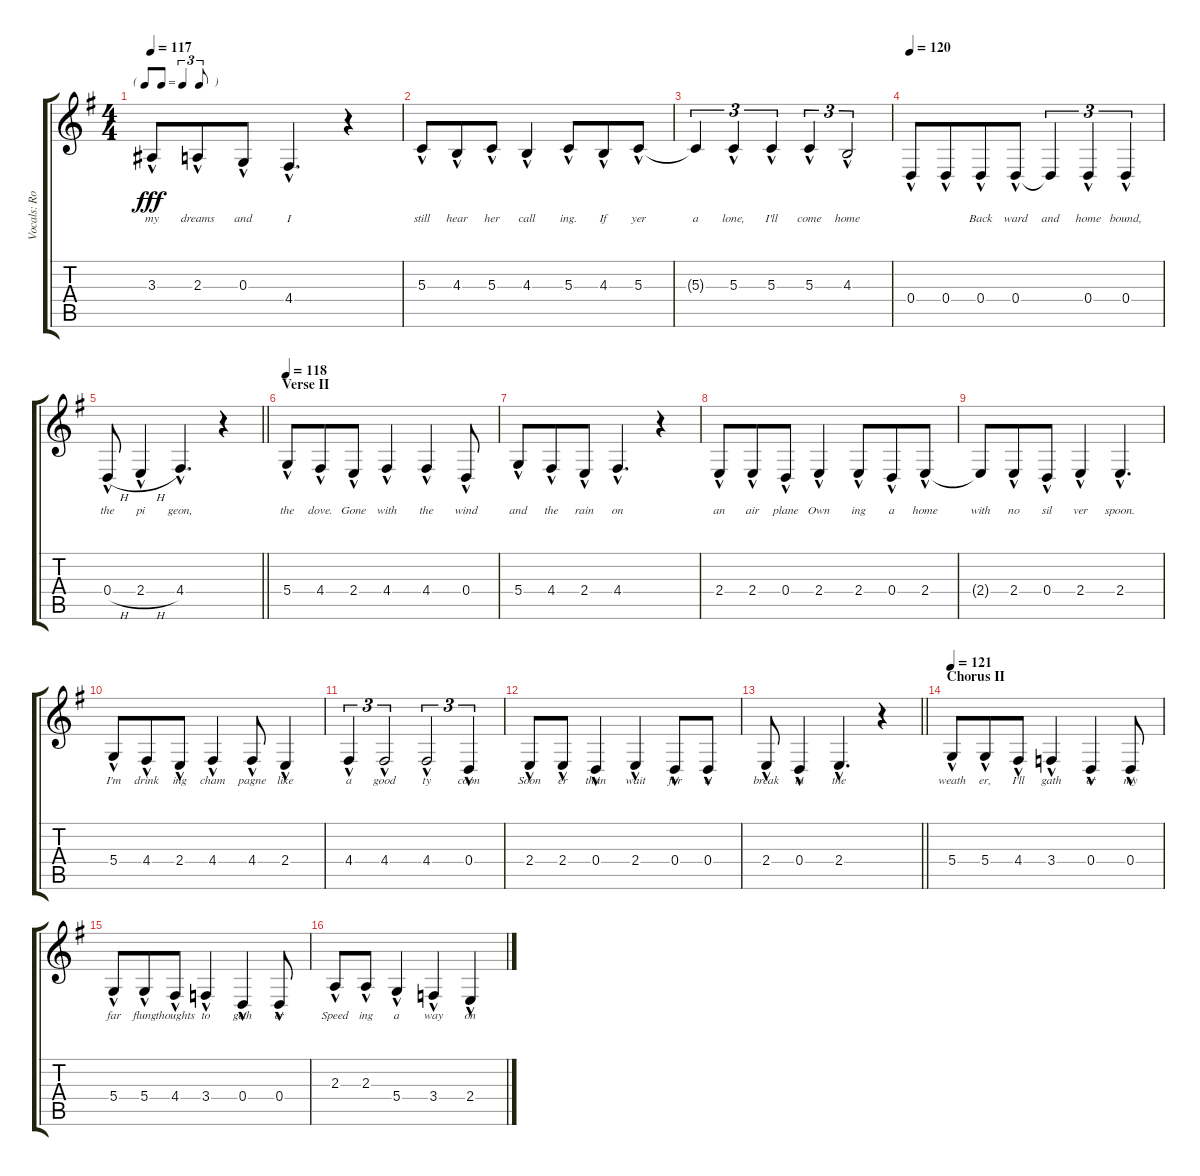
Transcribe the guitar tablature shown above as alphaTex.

\track ("Vocals: Roger" "Vocals: Ro") {instrument lead2sawtooth}
\staff {score tabs}
\tuning (E4 B3 G3 D3 A2 E2) {hide}
\ts (4 4)
\tf triplet8th
\tempo 117
\clef g2
\ks g
3.3{hac}.8{lyrics (0 "my") lyrics (1 "") lyrics (2 "") lyrics (3 "") lyrics (4 "") dy fff} 2.3{hac}.8{lyrics (0 "dreams") lyrics (1 "") lyrics (2 "") lyrics (3 "") lyrics (4 "") beam merge} 0.3{hac}.8{lyrics (0 "and") lyrics (1 "") lyrics (2 "") lyrics (3 "") lyrics (4 "")} 4.4{hac}.4{d lyrics (0 "I") lyrics (1 "") lyrics (2 "") lyrics (3 "") lyrics (4 "")} r.4 |
5.3{hac}.8{lyrics (0 "still") lyrics (1 "") lyrics (2 "") lyrics (3 "") lyrics (4 "")} 4.3{hac}.8{lyrics (0 "hear") lyrics (1 "") lyrics (2 "") lyrics (3 "") lyrics (4 "") beam merge} 5.3{hac}.8{lyrics (0 "her") lyrics (1 "") lyrics (2 "") lyrics (3 "") lyrics (4 "")} 4.3{hac}.4{lyrics (0 "call") lyrics (1 "") lyrics (2 "") lyrics (3 "") lyrics (4 "")} 5.3{hac}.8{lyrics (0 "ing.") lyrics (1 "") lyrics (2 "") lyrics (3 "") lyrics (4 "") beam merge} 4.3{hac}.8{lyrics (0 "If") lyrics (1 "") lyrics (2 "") lyrics (3 "") lyrics (4 "")} 5.3{hac}.8{lyrics (0 "yer") lyrics (1 "") lyrics (2 "") lyrics (3 "") lyrics (4 "")} |
5.3{t}.4{tu (3 2) lyrics (0 "a") lyrics (1 "") lyrics (2 "") lyrics (3 "") lyrics (4 "")} 5.3{hac}.4{tu (3 2) lyrics (0 "lone,") lyrics (1 "") lyrics (2 "") lyrics (3 "") lyrics (4 "")} 5.3{hac}.4{tu (3 2) lyrics (0 "I'll") lyrics (1 "") lyrics (2 "") lyrics (3 "") lyrics (4 "")} 5.3{hac}.4{tu (3 2) lyrics (0 "come") lyrics (1 "") lyrics (2 "") lyrics (3 "") lyrics (4 "")} 4.3{hac}.2{tu (3 2) lyrics (0 "home") lyrics (1 "") lyrics (2 "") lyrics (3 "") lyrics (4 "")} |
\tempo 120
0.4{hac}.8{lyrics (0 "") lyrics (1 "") lyrics (2 "") lyrics (3 "") lyrics (4 "")} 0.4{hac}.8{lyrics (0 "") lyrics (1 "") lyrics (2 "") lyrics (3 "") lyrics (4 "") beam merge} 0.4{hac}.8{lyrics (0 "Back") lyrics (1 "") lyrics (2 "") lyrics (3 "") lyrics (4 "")} 0.4{hac}.8{lyrics (0 "ward") lyrics (1 "") lyrics (2 "") lyrics (3 "") lyrics (4 "")} 0.4{t}.4{tu (3 2) lyrics (0 "and") lyrics (1 "") lyrics (2 "") lyrics (3 "") lyrics (4 "")} 0.4{hac}.4{tu (3 2) lyrics (0 "home") lyrics (1 "") lyrics (2 "") lyrics (3 "") lyrics (4 "")} 0.4{hac}.4{tu (3 2) lyrics (0 "bound,") lyrics (1 "") lyrics (2 "") lyrics (3 "") lyrics (4 "")} |
\barLineRight lightlight
0.4{h hac}.8{lyrics (0 "the") lyrics (1 "") lyrics (2 "") lyrics (3 "") lyrics (4 "")} 2.4{h hac}.4{lyrics (0 "pi") lyrics (1 "") lyrics (2 "") lyrics (3 "") lyrics (4 "")} 4.4{hac}.4{d lyrics (0 "geon,") lyrics (1 "") lyrics (2 "") lyrics (3 "") lyrics (4 "")} r.4 |
\section ("" "Verse II")
\tempo 118
5.4{hac}.8{lyrics (0 "the") lyrics (1 "") lyrics (2 "") lyrics (3 "") lyrics (4 "")} 4.4{hac}.8{lyrics (0 "dove.") lyrics (1 "") lyrics (2 "") lyrics (3 "") lyrics (4 "") beam merge} 2.4{hac}.8{lyrics (0 "Gone") lyrics (1 "") lyrics (2 "") lyrics (3 "") lyrics (4 "")} 4.4{hac}.4{lyrics (0 "with") lyrics (1 "") lyrics (2 "") lyrics (3 "") lyrics (4 "")} 4.4{hac}.4{lyrics (0 "the") lyrics (1 "") lyrics (2 "") lyrics (3 "") lyrics (4 "")} 0.4{hac}.8{lyrics (0 "wind") lyrics (1 "") lyrics (2 "") lyrics (3 "") lyrics (4 "")} |
5.4{hac}.8{lyrics (0 "and") lyrics (1 "") lyrics (2 "") lyrics (3 "") lyrics (4 "")} 4.4{hac}.8{lyrics (0 "the") lyrics (1 "") lyrics (2 "") lyrics (3 "") lyrics (4 "") beam merge} 2.4{hac}.8{lyrics (0 "rain") lyrics (1 "") lyrics (2 "") lyrics (3 "") lyrics (4 "")} 4.4{hac}.4{d lyrics (0 "on") lyrics (1 "") lyrics (2 "") lyrics (3 "") lyrics (4 "")} r.4 |
2.4{hac}.8{lyrics (0 "an") lyrics (1 "") lyrics (2 "") lyrics (3 "") lyrics (4 "")} 2.4{hac}.8{lyrics (0 "air") lyrics (1 "") lyrics (2 "") lyrics (3 "") lyrics (4 "") beam merge} 0.4{hac}.8{lyrics (0 "plane") lyrics (1 "") lyrics (2 "") lyrics (3 "") lyrics (4 "")} 2.4{hac}.4{lyrics (0 "Own") lyrics (1 "") lyrics (2 "") lyrics (3 "") lyrics (4 "")} 2.4{hac}.8{lyrics (0 "ing") lyrics (1 "") lyrics (2 "") lyrics (3 "") lyrics (4 "") beam merge} 0.4{hac}.8{lyrics (0 "a") lyrics (1 "") lyrics (2 "") lyrics (3 "") lyrics (4 "")} 2.4{hac}.8{lyrics (0 "home") lyrics (1 "") lyrics (2 "") lyrics (3 "") lyrics (4 "")} |
2.4{t}.8{lyrics (0 "with") lyrics (1 "") lyrics (2 "") lyrics (3 "") lyrics (4 "")} 2.4{hac}.8{lyrics (0 "no") lyrics (1 "") lyrics (2 "") lyrics (3 "") lyrics (4 "") beam merge} 0.4{hac}.8{lyrics (0 "sil") lyrics (1 "") lyrics (2 "") lyrics (3 "") lyrics (4 "")} 2.4{hac}.4{lyrics (0 "ver") lyrics (1 "") lyrics (2 "") lyrics (3 "") lyrics (4 "")} 2.4{hac}.4{d lyrics (0 "spoon.") lyrics (1 "") lyrics (2 "") lyrics (3 "") lyrics (4 "")} |
5.4{hac}.8{lyrics (0 "I'm") lyrics (1 "") lyrics (2 "") lyrics (3 "") lyrics (4 "")} 4.4{hac}.8{lyrics (0 "drink") lyrics (1 "") lyrics (2 "") lyrics (3 "") lyrics (4 "") beam merge} 2.4{hac}.8{lyrics (0 "ing") lyrics (1 "") lyrics (2 "") lyrics (3 "") lyrics (4 "")} 4.4{hac}.4{lyrics (0 "cham") lyrics (1 "") lyrics (2 "") lyrics (3 "") lyrics (4 "")} 4.4{hac}.8{lyrics (0 "pagne") lyrics (1 "") lyrics (2 "") lyrics (3 "") lyrics (4 "")} 2.4{hac}.4{lyrics (0 "like") lyrics (1 "") lyrics (2 "") lyrics (3 "") lyrics (4 "")} |
4.4{hac}.4{tu (3 2) lyrics (0 "a") lyrics (1 "") lyrics (2 "") lyrics (3 "") lyrics (4 "")} 4.4{hac}.2{tu (3 2) lyrics (0 "good") lyrics (1 "") lyrics (2 "") lyrics (3 "") lyrics (4 "")} 4.4{hac}.2{tu (3 2) lyrics (0 "ty") lyrics (1 "") lyrics (2 "") lyrics (3 "") lyrics (4 "")} 0.4{hac}.4{tu (3 2) lyrics (0 "coon") lyrics (1 "") lyrics (2 "") lyrics (3 "") lyrics (4 "")} |
2.4{hac}.8{lyrics (0 "Soon") lyrics (1 "") lyrics (2 "") lyrics (3 "") lyrics (4 "")} 2.4{hac}.8{lyrics (0 "er") lyrics (1 "") lyrics (2 "") lyrics (3 "") lyrics (4 "")} 0.4{hac}.4{lyrics (0 "than") lyrics (1 "") lyrics (2 "") lyrics (3 "") lyrics (4 "")} 2.4{hac}.4{lyrics (0 "wait") lyrics (1 "") lyrics (2 "") lyrics (3 "") lyrics (4 "")} 0.4{hac}.8{lyrics (0 "for") lyrics (1 "") lyrics (2 "") lyrics (3 "") lyrics (4 "")} 0.4{hac}.8{lyrics (0 "a") lyrics (1 "") lyrics (2 "") lyrics (3 "") lyrics (4 "")} |
\barLineRight lightlight
2.4{hac}.8{lyrics (0 "break") lyrics (1 "") lyrics (2 "") lyrics (3 "") lyrics (4 "")} 0.4{hac}.4{lyrics (0 "in") lyrics (1 "") lyrics (2 "") lyrics (3 "") lyrics (4 "")} 2.4{hac}.4{d lyrics (0 "the") lyrics (1 "") lyrics (2 "") lyrics (3 "") lyrics (4 "")} r.4 |
\section ("" "Chorus II")
\tempo 121
5.4{hac}.8{lyrics (0 "weath") lyrics (1 "") lyrics (2 "") lyrics (3 "") lyrics (4 "")} 5.4{hac}.8{lyrics (0 "er,") lyrics (1 "") lyrics (2 "") lyrics (3 "") lyrics (4 "") beam merge} 4.4{hac}.8{lyrics (0 "I'll") lyrics (1 "") lyrics (2 "") lyrics (3 "") lyrics (4 "")} 3.4{hac}.4{lyrics (0 "gath") lyrics (1 "") lyrics (2 "") lyrics (3 "") lyrics (4 "")} 0.4{hac}.4{lyrics (0 "er") lyrics (1 "") lyrics (2 "") lyrics (3 "") lyrics (4 "")} 0.4{hac}.8{lyrics (0 "my") lyrics (1 "") lyrics (2 "") lyrics (3 "") lyrics (4 "")} |
5.4{hac}.8{lyrics (0 "far") lyrics (1 "") lyrics (2 "") lyrics (3 "") lyrics (4 "")} 5.4{hac}.8{lyrics (0 "flung") lyrics (1 "") lyrics (2 "") lyrics (3 "") lyrics (4 "") beam merge} 4.4{hac}.8{lyrics (0 "thoughts") lyrics (1 "") lyrics (2 "") lyrics (3 "") lyrics (4 "")} 3.4{hac}.4{lyrics (0 "to") lyrics (1 "") lyrics (2 "") lyrics (3 "") lyrics (4 "")} 0.4{hac}.4{lyrics (0 "geth") lyrics (1 "") lyrics (2 "") lyrics (3 "") lyrics (4 "")} 0.4{hac}.8{lyrics (0 "er") lyrics (1 "") lyrics (2 "") lyrics (3 "") lyrics (4 "")} |
2.3{hac}.8{lyrics (0 "Speed") lyrics (1 "") lyrics (2 "") lyrics (3 "") lyrics (4 "")} 2.3{hac}.8{lyrics (0 "ing") lyrics (1 "") lyrics (2 "") lyrics (3 "") lyrics (4 "")} 5.4{hac}.4{lyrics (0 "a") lyrics (1 "") lyrics (2 "") lyrics (3 "") lyrics (4 "")} 3.4{hac}.4{lyrics (0 "way") lyrics (1 "") lyrics (2 "") lyrics (3 "") lyrics (4 "")} 2.4{hac}.4{lyrics (0 "on") lyrics (1 "") lyrics (2 "") lyrics (3 "") lyrics (4 "")}
